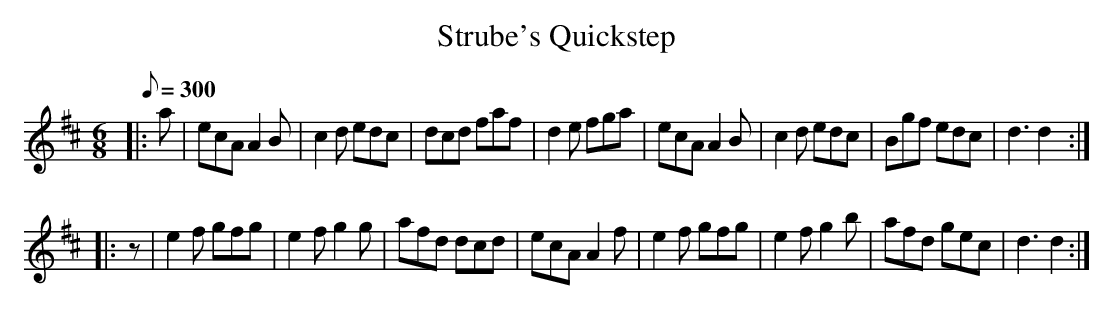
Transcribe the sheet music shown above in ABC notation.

X:1
T:Strube's Quickstep
M:6/8
L:1/8
Q:1/8=300
K:D
|: a|ecA A2B|c2 d edc|dcd faf|d2 e fga|ecA A2 B|c2 d edc|Bgf edc|d3 d2 :|
|: z|e2 f gfg|e2 f g2 g|afd dcd|ecA A2 f|e2 f gfg|e2 f g2 b|afd gec|d3 d2 :|
